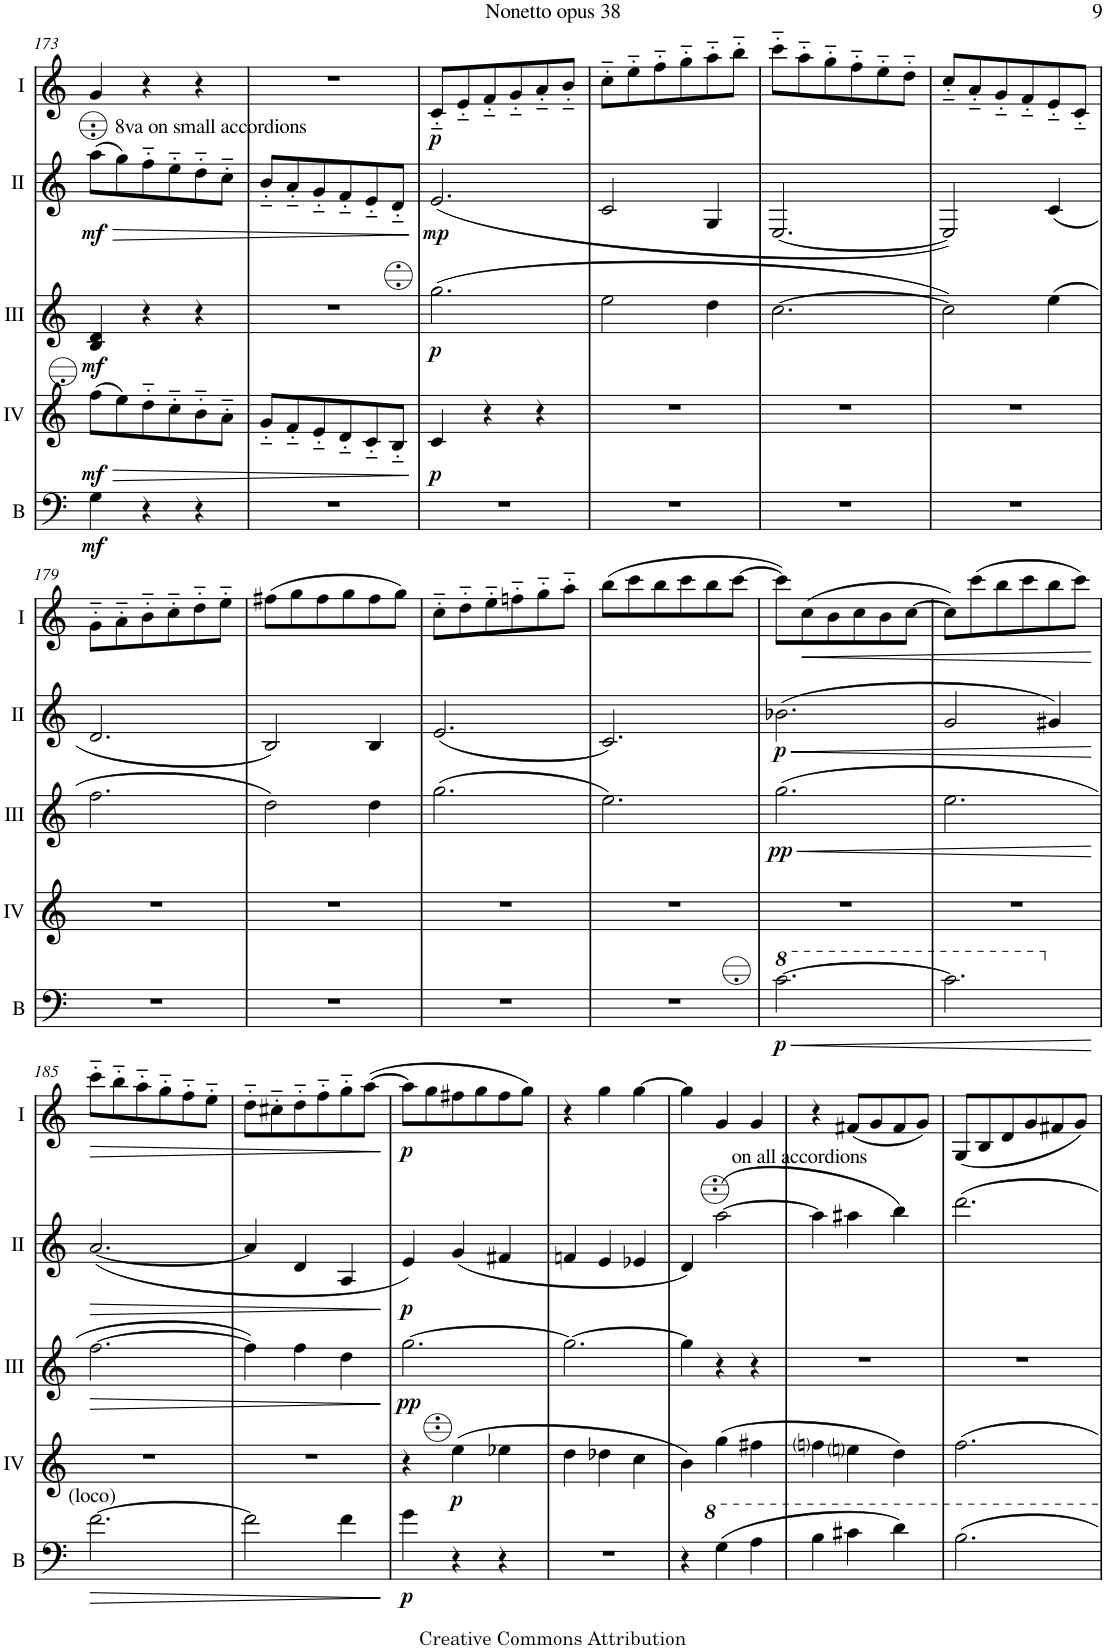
**kern	**dynam	**kern	**dynam	**kern	**dynam	**kern	**dynam	**kern	**dynam
*part5	*part5	*part4	*part4	*part3	*part3	*part2	*part2	*part1	*part1
*staff5	*staff5	*staff4	*staff4	*staff3	*staff3	*staff2	*staff2	*staff1	*staff1
*I"Bass	*	*I"Acc. 4	*	*I"Acc. 3	*	*I"Acc. 2	*	*I"Acc. 1	*
*I'B	*	*	*	*	*	*	*	*	*
!!LO:PB:g=z
*clefF4	*	*clefG2	*	*clefG2	*	*clefG2	*	*clefG2	*
*Trd7c12	*	*Trd7c12	*	*	*	*	*	*	*
*k[]	*	*k[]	*	*k[]	*	*k[]	*	*k[]	*
*M3/4	*	*M3/4	*	*M3/4	*	*M3/4	*	*M3/4	*
=173	=173	=173	=173	=173	=173	=173	=173	=173	=173
!	!	!	!	!	!	!LO:TX:a:t=8va on small accordions	!	!	!
!	!LO:DY:b	!	!LO:HP:b	!	!	!	!LO:HP:b	!	!
!	!	!	!LO:DY:n=1:b	!	!LO:DY:b	!	!LO:DY:n=1:b	!	!
4G\	mf	(8ff\L	> mf	4B/ 4d/	mf	(8aa\L	> mf	4g/	.
.	.	8ee\)	.	.	.	8gg\)	.	.	.
4r	.	8dd'~\	.	4r	.	8ff'~\	.	4r	.
.	.	8cc'~\	.	.	.	8ee'~\	.	.	.
4r	.	8b'~\	.	4r	.	8dd'~\	.	4r	.
.	.	8a'~\J	.	.	.	8cc'~\J	.	.	.
=174	=174	=174	=174	=174	=174	=174	=174	=174	=174
2.r	.	8g'~/L	.	2.r	.	8b'~/L	.	2.r	.
.	.	8f'~/	.	.	.	8a'~/	.	.	.
.	.	8e'~/	.	.	.	8g'~/	.	.	.
.	.	8d'~/	.	.	.	8f'~/	.	.	.
.	.	8c'~/	.	.	.	8e'~/	.	.	.
.	.	8B'~/J	.	.	.	8d'~/J	.	.	.
.	.	.	]	.	.	.	]	.	.
=175	=175	=175	=175	=175	=175	=175	=175	=175	=175
!	!	!	!LO:DY:b	!	!LO:DY:b	!	!LO:DY:b	!	!LO:DY:b
2.r	.	4c/	p	(2.g\	p	(2.e/	mp	8c'~/L	p
.	.	.	.	.	.	.	.	8e'~/	.
.	.	4r	.	.	.	.	.	8f'~/	.
.	.	.	.	.	.	.	.	8g'~/	.
.	.	4r	.	.	.	.	.	8a'~/	.
.	.	.	.	.	.	.	.	8b'~/J	.
=176	=176	=176	=176	=176	=176	=176	=176	=176	=176
2.r	.	2.r	.	2e\	.	2c/	.	8cc'~\L	.
.	.	.	.	.	.	.	.	8ee'~\	.
.	.	.	.	.	.	.	.	8ff'~\	.
.	.	.	.	.	.	.	.	8gg'~\	.
.	.	.	.	4d\	.	4G/	.	8aa'~\	.
.	.	.	.	.	.	.	.	8bb'~\J	.
=177	=177	=177	=177	=177	=177	=177	=177	=177	=177
2.r	.	2.r	.	[2.c\	.	[2.E/	.	8ccc'~\L	.
.	.	.	.	.	.	.	.	8aa'~\	.
.	.	.	.	.	.	.	.	8gg'~\	.
.	.	.	.	.	.	.	.	8ff'~\	.
.	.	.	.	.	.	.	.	8ee'~\	.
.	.	.	.	.	.	.	.	8dd'~\J	.
=178	=178	=178	=178	=178	=178	=178	=178	=178	=178
2.r	.	2.r	.	2c\])	.	2E/])	.	8cc'~/L	.
.	.	.	.	.	.	.	.	8a'~/	.
.	.	.	.	.	.	.	.	8g'~/	.
.	.	.	.	.	.	.	.	8f'~/	.
.	.	.	.	(4e\	.	(4c/	.	8e'~/	.
.	.	.	.	.	.	.	.	8c'~/J	.
!!LO:LB:g=z
=179	=179	=179	=179	=179	=179	=179	=179	=179	=179
2.r	.	2.r	.	2.f\	.	2.d/	.	8g'~\L	.
.	.	.	.	.	.	.	.	8a'~\	.
.	.	.	.	.	.	.	.	8b'~\	.
.	.	.	.	.	.	.	.	8cc'~\	.
.	.	.	.	.	.	.	.	8dd'~\	.
.	.	.	.	.	.	.	.	8ee'~\J	.
=180	=180	=180	=180	=180	=180	=180	=180	=180	=180
2.r	.	2.r	.	2d\)	.	2B/)	.	(8ff#X\L	.
.	.	.	.	.	.	.	.	8gg\	.
.	.	.	.	.	.	.	.	8ff#\	.
.	.	.	.	.	.	.	.	8gg\	.
.	.	.	.	4d\	.	4B/	.	8ff#\	.
.	.	.	.	.	.	.	.	8gg\J)	.
=181	=181	=181	=181	=181	=181	=181	=181	=181	=181
2.r	.	2.r	.	(2.g\	.	(2.e/	.	8cc'~\L	.
.	.	.	.	.	.	.	.	8dd'~\	.
.	.	.	.	.	.	.	.	8ee'~\	.
.	.	.	.	.	.	.	.	8ffn'~\	.
.	.	.	.	.	.	.	.	8gg'~\	.
.	.	.	.	.	.	.	.	8aa'~\J	.
=182	=182	=182	=182	=182	=182	=182	=182	=182	=182
2.r	.	2.r	.	2.e\)	.	2.c/)	.	(8bb\L	.
.	.	.	.	.	.	.	.	8ccc\	.
.	.	.	.	.	.	.	.	8bb\	.
.	.	.	.	.	.	.	.	8ccc\	.
.	.	.	.	.	.	.	.	8bb\	.
.	.	.	.	.	.	.	.	[8ccc\J	.
=183	=183	=183	=183	=183	=183	=183	=183	=183	=183
*8va	*	*	*	*	*	*	*	*	*
!	!LO:DY:b	!	!	!	!LO:HP:b	!	!LO:HP:b	!	!
!	!	!	!	!	!LO:DY:n=1:b	!	!LO:DY:n=1:b	!	!
[2.cc\	p	2.r	.	(2.g\	< pp	(2.b-X\	< p	8ccc\L])	.
!	!	!	!	!	!	!	!	!	!LO:HP:b
.	.	.	.	.	.	.	.	(8cc\	<
.	.	.	.	.	.	.	.	8b\	.
.	.	.	.	.	.	.	.	8cc\	.
.	.	.	.	.	.	.	.	8b\	.
.	.	.	.	.	.	.	.	[8cc\J	.
=184	=184	=184	=184	=184	=184	=184	=184	=184	=184
!	!LO:HP:b	!	!	!	!	!	!	!	!
2.cc\]	<	2.r	.	2.e\	.	2g/	.	8cc\L])	.
.	.	.	.	.	.	.	.	(8ccc\	.
.	.	.	.	.	.	.	.	8bb\	.
.	.	.	.	.	.	.	.	8ccc\	.
.	.	.	.	.	.	4g#X/)	.	8bb\	.
.	.	.	.	.	.	.	.	8ccc\J)	.
.	[	.	.	.	[	.	[	.	[
!!LO:LB:g=z
=185	=185	=185	=185	=185	=185	=185	=185	=185	=185
*X8va	*	*	*	*	*	*	*	*	*
!LO:TX:a:t=(loco)	!	!	!	!	!	!	!	!	!
!	!LO:HP:b	!	!	!	!LO:HP:b	!	!LO:HP:b	!	!LO:HP:b
[2.f\	>	2.r	.	[2.f\	>	([2.a/	>	8ccc'~\L	>
.	.	.	.	.	.	.	.	8bb'~\	.
.	.	.	.	.	.	.	.	8aa'~\	.
.	.	.	.	.	.	.	.	8gg'~\	.
.	.	.	.	.	.	.	.	8ff'~\	.
.	.	.	.	.	.	.	.	8ee'~\J	.
=186	=186	=186	=186	=186	=186	=186	=186	=186	=186
2f\]	.	2.r	.	4f\])	.	4a/]	.	8dd'~\L	.
.	.	.	.	.	.	.	.	8cc#X'~\	.
.	.	.	.	4f\	.	4d/	.	8dd'~\	.
.	.	.	.	.	.	.	.	8ff'~\	.
4f\	.	.	.	4d\	.	4A/	.	8gg'~\	.
.	.	.	.	.	.	.	.	([8aa\J	.
.	]	.	.	.	]	.	]	.	]
=187	=187	=187	=187	=187	=187	=187	=187	=187	=187
!	!LO:DY:b	!	!	!	!LO:DY:b	!	!LO:DY:b	!	!LO:DY:b
4g\	p	4r	.	[2.g\	pp	4e/)	p	8aa\L]	p
.	.	.	.	.	.	.	.	8gg\	.
!	!	!	!LO:DY:b	!	!	!	!	!	!
4r	.	(4eee\	p	.	.	(4g/	.	8ff#X\	.
.	.	.	.	.	.	.	.	8gg\	.
4r	.	4eee-X\	.	.	.	4f#X/	.	8ff#\	.
.	.	.	.	.	.	.	.	8gg\J)	.
=188	=188	=188	=188	=188	=188	=188	=188	=188	=188
2.r	.	4ddd\	.	2.g\_	.	4fn/	.	4r	.
.	.	4ddd-X\	.	.	.	4e/	.	4gg\	.
.	.	4ccc\	.	.	.	4e-X/	.	[4gg\	.
=189	=189	=189	=189	=189	=189	=189	=189	=189	=189
4r	.	4bb\)	.	4g\]	.	4d/)	.	4gg\]	.
!	!	!	!	!	!	!LO:TX:a:t=on all accordions	!	!	!
(4g\	.	(4ggg\	.	4r	.	([2aa\	.	4g/	.
4a\	.	4fff#X\	.	4r	.	.	.	4g/	.
=190	=190	=190	=190	=190	=190	=190	=190	=190	=190
4b\	.	4fffni\	.	2.r	.	4aa\]	.	4r	.
4cc#X\	.	4eeeni\	.	.	.	4aa#X\	.	(8f#X/L	.
.	.	.	.	.	.	.	.	8g/	.
4dd\)	.	4ddd\)	.	.	.	4bb\)	.	8f#/	.
.	.	.	.	.	.	.	.	8g/J)	.
=191	=191	=191	=191	=191	=191	=191	=191	=191	=191
2.b\	.	2.fff\	.	2.r	.	2.ddd\	.	(8G/L	.
.	.	.	.	.	.	.	.	8B/	.
.	.	.	.	.	.	.	.	8d/	.
.	.	.	.	.	.	.	.	8g/	.
.	.	.	.	.	.	.	.	8f#X/	.
.	.	.	.	.	.	.	.	8g/J)	.
=	=	=	=	=	=	=	=	=	=
*-	*-	*-	*-	*-	*-	*-	*-	*-	*-
